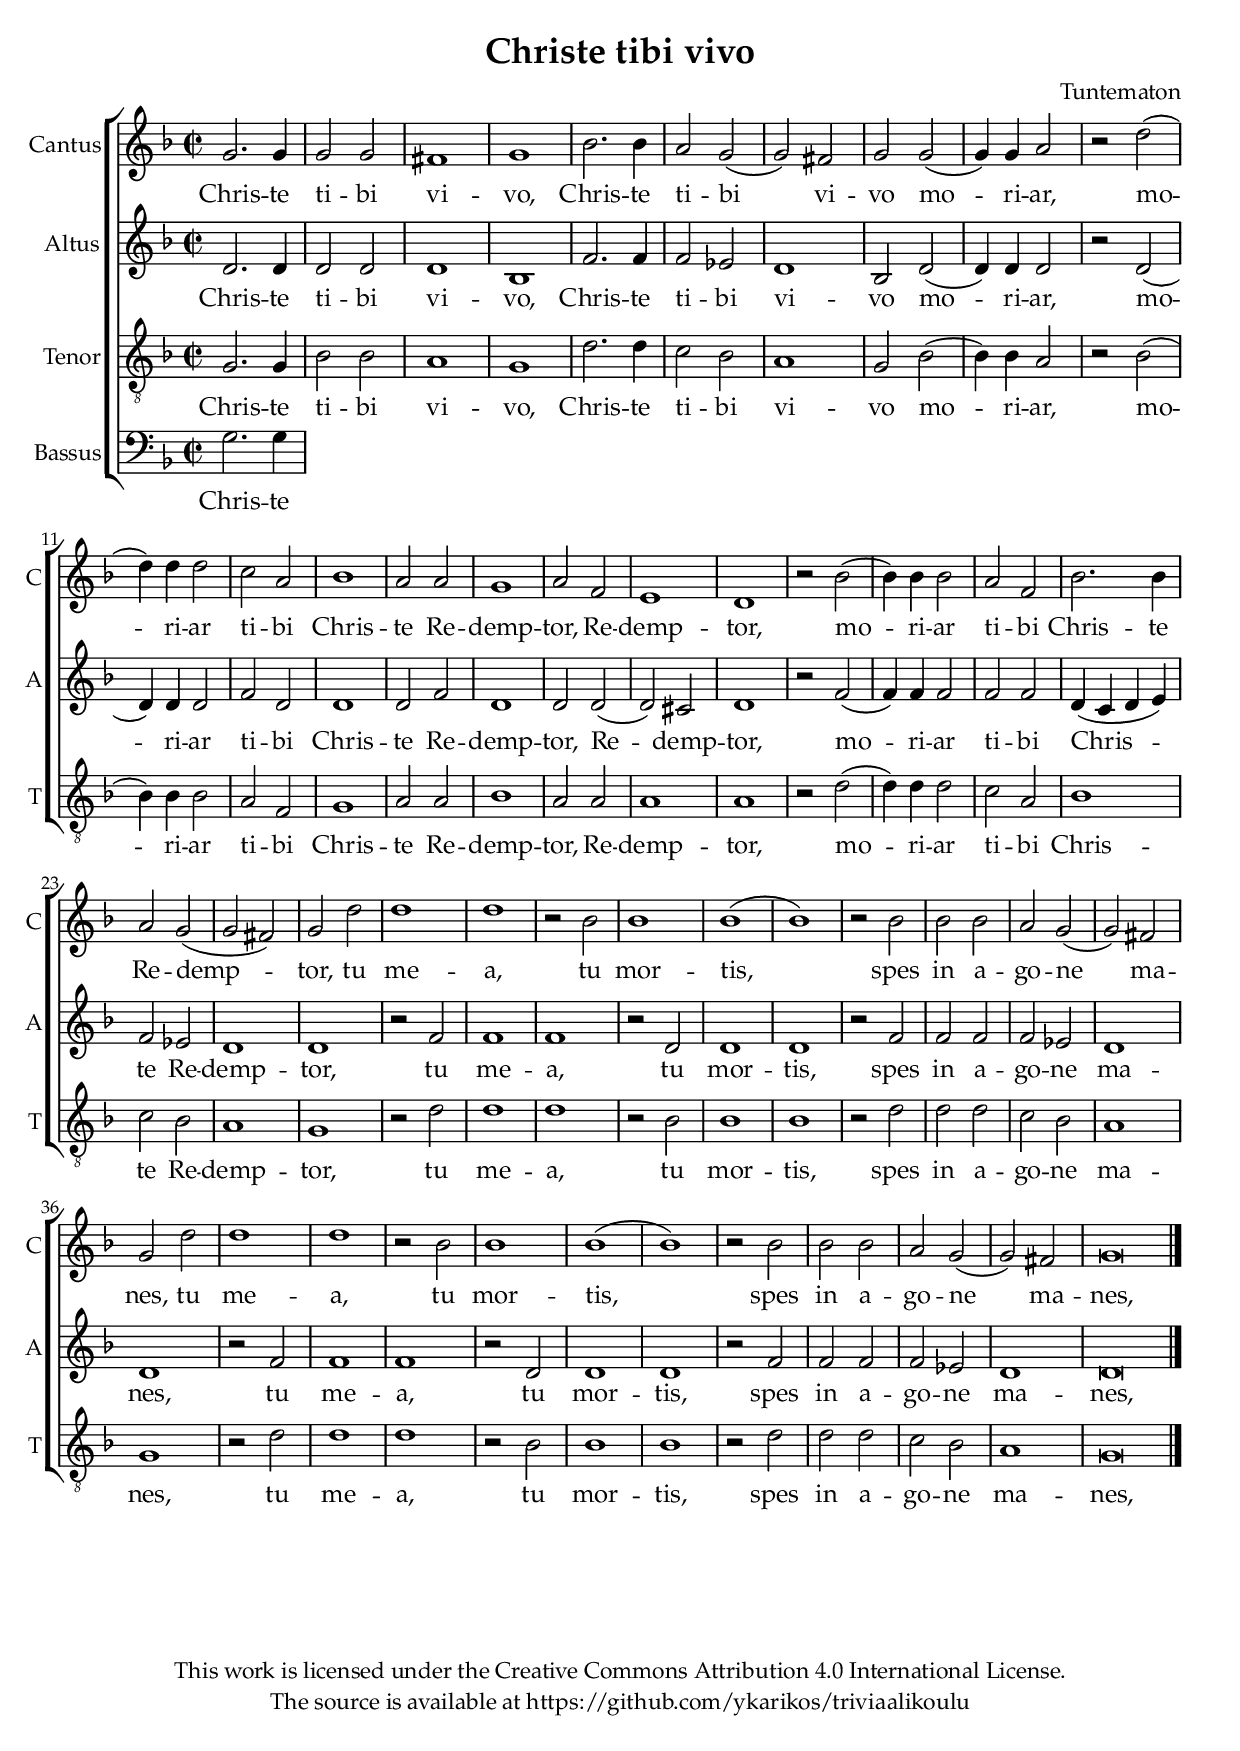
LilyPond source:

\version "2.19.49"
\include "suomi.ly"

global = { 
%  \numericTimeSignature
  \time 2/2 
%  \autoBeamOff
  \key d \minor
  \set Staff.midiInstrument = #"voice oohs"
}

\header {
  title = "Christe tibi vivo"
%  subtitle = ""
  composer = "Tuntematon"
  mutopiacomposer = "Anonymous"
%  instrument = "Voice (SATB)"
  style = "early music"
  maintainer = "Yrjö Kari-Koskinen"
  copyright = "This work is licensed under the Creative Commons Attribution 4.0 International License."
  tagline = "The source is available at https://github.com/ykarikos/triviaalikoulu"
}

\paper {
    #(define fonts
        (make-pango-font-tree "Palatino"
                              "Nimbus Sans"
                              "Luxi Mono"
                              (/ staff-height pt 20)))
}


SopranoMusic = \relative c'' {
  \set Staff.instrumentName = #"Cantus"
  \set Staff.shortInstrumentName = "C"
  g2. g4 | g2 g | fis1 | g | b2. b4 | a2 g( |
  g) fis | g g( | g4) g a2 | r d( | d4) d d2 | c a |
  b1 | a2 a | g1 | a2 f | e1 | d | r2 b'( | b4) b b2 |
% 2
  a f | b2. b4 | a2 g( | g fis) | g d' | d1 | d |
  r2 b | b1 | b( | b) | r2 b | b b | a g( | g) fis |
  g d' | d1 | d | r2 b | b1 | b( | b) | 
  r2 b | b b | a g( | g) fis |
  \time 4/2 
  \once \override Staff.TimeSignature.break-visibility = ##(#t #f #t)
  g\breve \bar "|."
}

stanzaOneLyrics = \lyricmode {
	Chris -- te ti -- bi vi -- vo,
	Chris -- te ti -- bi vi -- vo mo -- ri -- ar,
	mo -- ri -- ar ti -- bi Chris -- te Re -- demp -- tor,
	Re -- demp -- tor,
	mo -- ri -- ar ti -- bi Chris -- te Re -- demp -- tor,
	tu me -- a, tu mor -- tis,
	spes in a -- go -- ne ma -- nes,
	tu me -- a, tu mor -- tis,
	spes in a -- go -- ne ma -- nes,
}

AltoMusic = \relative c' {
  \set Staff.instrumentName = #"Altus"
  \set Staff.shortInstrumentName = "A"
  d2. d4 | d2 d | d1 | b | f'2. f4 | f2 es |
  d1 | b2 d( | d4) d d2 | r2 d( | d4) d d2 | f d |
  d1 | d2 f | d1 | d2 d( | d) cis | d1 | r2 f( | f4) f f2 |
% 2
  f f | d4( c d e) | f2 es | d1 | d | r2 f | f1 |
  f | r2 d | d1 | d | r2 f | f f | f es | d1 |
  d | r2 f | f1 | f | r2 d | d1 | d | r2 f | f f | f es | d1 |
  \time 4/2 
  \once \override Staff.TimeSignature.break-visibility = ##(#t #f #t)
  d\breve
}

TenoreMusic = \relative c' {
  \set Staff.instrumentName = #"Tenor"
  \set Staff.shortInstrumentName = "T"
  \clef "treble_8"
  g2. g4 | b2 b | a1 | g | d'2. d4 | c2 b |
  a1 | g2 b( | b4) b a2 | r b( | b4) b b2 | a f |
  g1 | a2 a | b1 | a2 a | a1 | a | r2 d( | d4) d d2 |
% 2
  c a | b1 | c2 b | a1 | g | r2 d' | d1 | 
  d | r2 b | b1 | b | r2 d | d d | c b | a1 
  g | r2 d' | d1 | 
  d | r2 b | b1 | b | r2 d | d d | c b | a1
  \time 4/2 
  \once \override Staff.TimeSignature.break-visibility = ##(#t #f #t)
  g\breve
}

BassMusic = \relative c' {
  \set Staff.instrumentName = #"Bassus"
  \set Staff.shortInstrumentName = "B"
  \clef bass
  g2. g4 | 
%  \time 4/2 
%  \once \override Staff.TimeSignature.break-visibility = ##(#t #f #t)
%  g,\breve\fermata
}



\score {
  \new ChoirStaff <<
    \new Staff <<
      \new Voice = "Soprano" {
		\global
        \SopranoMusic
      }
     \new Lyrics \lyricsto "Soprano" {
       \stanzaOneLyrics
     }
    >>
    \new Staff <<
      \new Voice = "Alto" {
        \global
        \AltoMusic
      }
     \new Lyrics \lyricsto "Alto" {
       \stanzaOneLyrics
     }
    >>
    \new Staff <<
      \new Voice = "Tenore" {
        \global
        \TenoreMusic
      }
      \new Lyrics \lyricsto "Tenore" {
       \stanzaOneLyrics
      }
    >>
    \new Staff <<
      \new Voice = "Bass" {
        \global
        \BassMusic
      }
      \new Lyrics \lyricsto "Bass" {
       \stanzaOneLyrics
      }
    >>
  >>
  \midi { 
    \tempo 4 = 160
  }
  \layout {
    indent = 1.0\cm
    \context {
     \Staff \RemoveEmptyStaves
   }
    \context {
     \Score
     \override VerticalAxisGroup.remove-first = ##t
    }
  }
}